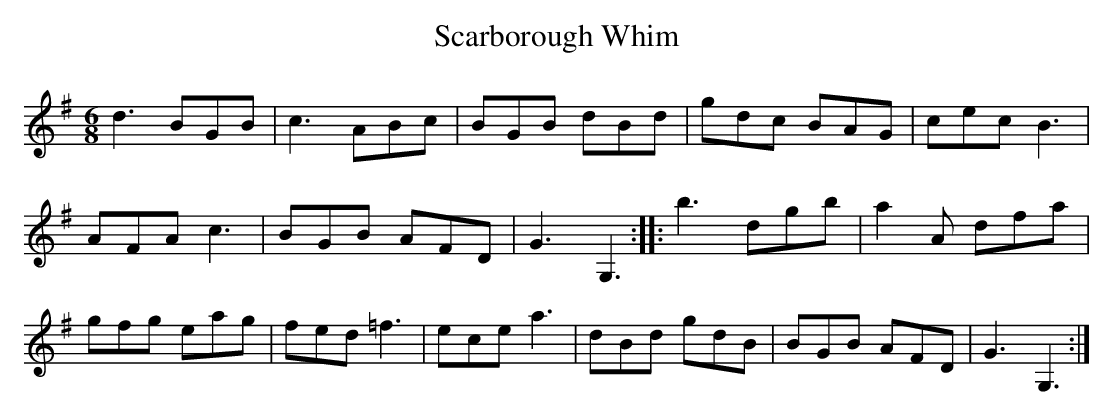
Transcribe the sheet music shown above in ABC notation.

X:1
T:Scarborough Whim
M:6/8
L:1/8
K:G
d3 BGB|c3 ABc|BGB dBd|gdc BAG|cec B3|
AFA c3|BGB AFD|G3 G,3::b3 dgb|a2A dfa|
gfg eag|fed =f3|ece a3|dBd gdB|BGB AFD|G3 G,3:|
